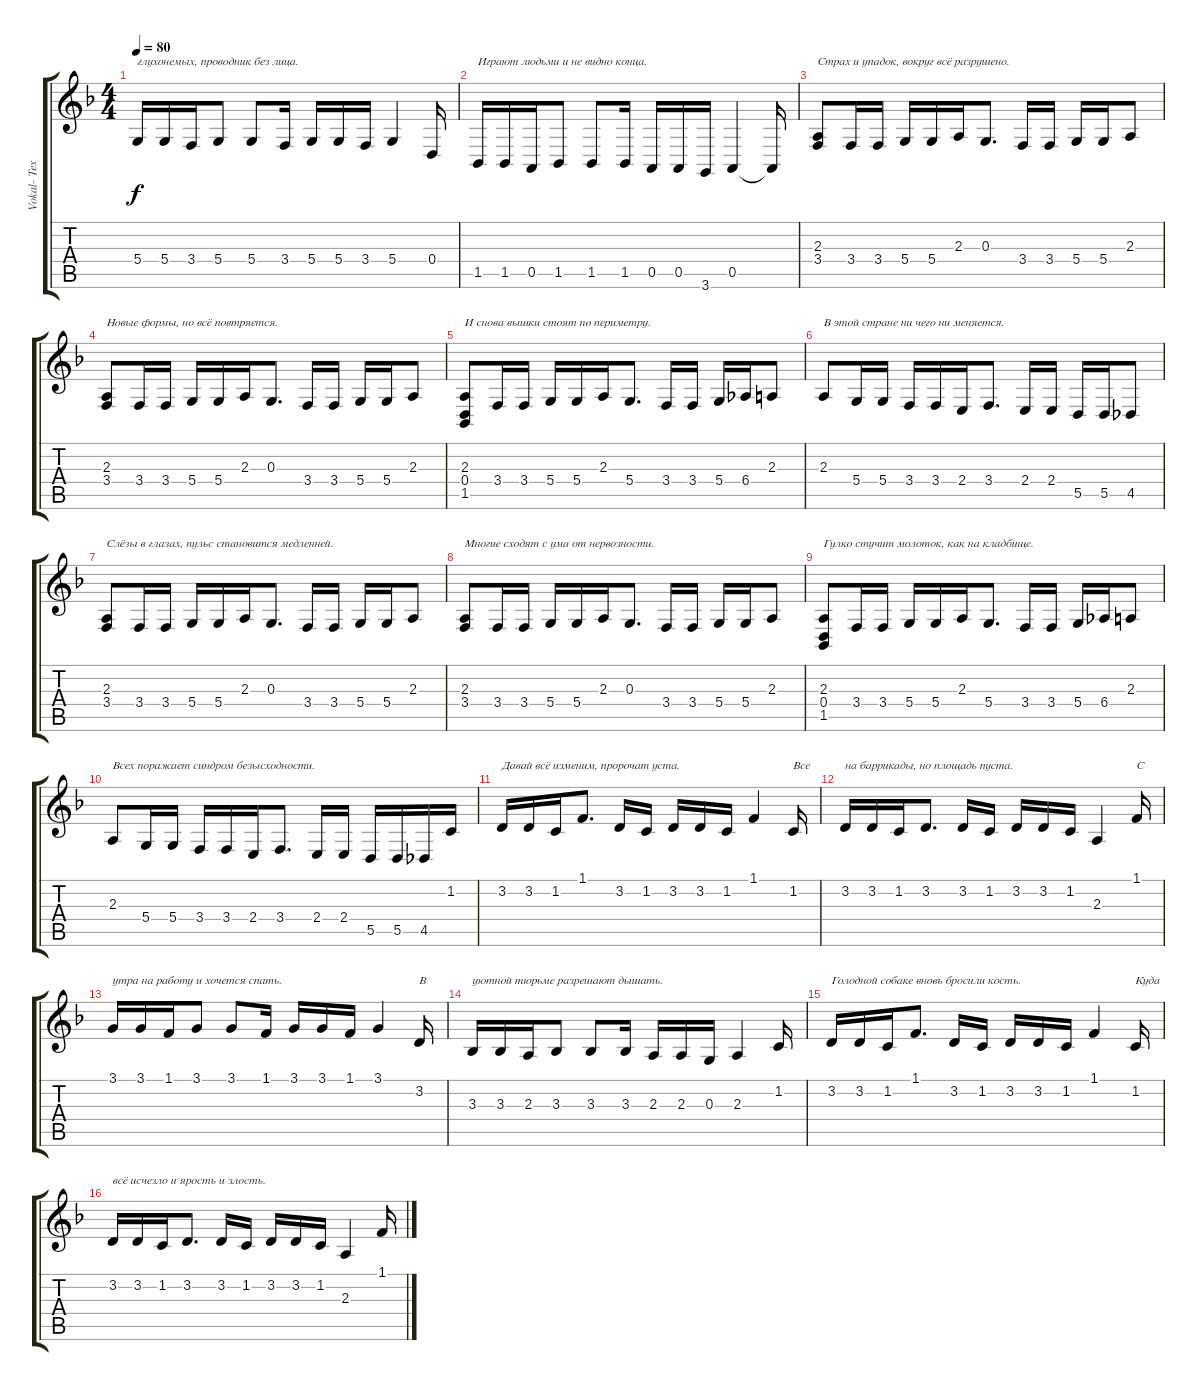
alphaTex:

\track ("Vokal- Text" "Vokal- Tex") {instrument koto}
\staff {score tabs}
\tuning (E4 B3 G3 D3 A2 E2) {hide}
\ts (4 4)
\tempo 80
\clef g2
\ks dminor
5.4.16{txt "глухонемых, проводник без лица." dy f} 5.4.16 3.4.16 5.4.8 5.4.8 3.4.16 5.4.16 5.4.16 3.4.16 5.4.4 0.4.16 |
1.5.16{txt "Играют людьми и не видно конца."} 1.5.16 0.5.16 1.5.8 1.5.8 1.5.16 0.5.16 0.5.16 3.6.16 0.5.4 0.5{t}.16 |
(2.3 3.4).8{txt "Страх и упадок, вокруг всё разрушено."} 3.4.16 3.4.16 5.4.16 5.4.16 2.3.16 0.3.8{d} 3.4.16 3.4.16 5.4.16 5.4.16 2.3.8 |
(2.3 3.4).8{txt "Новые формы, но всё повтряется."} 3.4.16 3.4.16 5.4.16 5.4.16 2.3.16 0.3.8{d} 3.4.16 3.4.16 5.4.16 5.4.16 2.3.8 |
(2.3 0.4 1.5).8{txt "И снова вышки стоят по периметру."} 3.4.16 3.4.16 5.4.16 5.4.16 2.3.16 5.4.8{d} 3.4.16 3.4.16 5.4.16 6.4.16 2.3.8 |
2.3.8{txt "В этой стране ни чего ни меняется."} 5.4.16 5.4.16 3.4.16 3.4.16 2.4.16 3.4.8{d} 2.4.16 2.4.16 5.5.16 5.5.16 4.5.8 |
(2.3 3.4).8{txt "Слёзы в глазах, пульс становится медленней."} 3.4.16 3.4.16 5.4.16 5.4.16 2.3.16 0.3.8{d} 3.4.16 3.4.16 5.4.16 5.4.16 2.3.8 |
(2.3 3.4).8{txt "Многие сходят с ума от нервозности."} 3.4.16 3.4.16 5.4.16 5.4.16 2.3.16 0.3.8{d} 3.4.16 3.4.16 5.4.16 5.4.16 2.3.8 |
(2.3 0.4 1.5).8{txt "Гулко стучит молоток, как на кладбище."} 3.4.16 3.4.16 5.4.16 5.4.16 2.3.16 5.4.8{d} 3.4.16 3.4.16 5.4.16 6.4.16 2.3.8 |
2.3.8{txt "Всех поражает синдром безысходности."} 5.4.16 5.4.16 3.4.16 3.4.16 2.4.16 3.4.8{d} 2.4.16 2.4.16 5.5.16 5.5.16 4.5.16 1.2.16 |
3.2.16{txt "Давай всё изменим, пророчат уста."} 3.2.16 1.2.16 1.1.8{d} 3.2.16 1.2.16 3.2.16 3.2.16 1.2.16 1.1.4 1.2.16{txt "Все"} |
3.2.16{txt "на баррикады, но площадь пуста."} 3.2.16 1.2.16 3.2.8{d} 3.2.16 1.2.16 3.2.16 3.2.16 1.2.16 2.3.4 1.1.16{txt "С"} |
3.1.16{txt "утра на работу и хочется спать."} 3.1.16 1.1.16 3.1.8 3.1.8 1.1.16 3.1.16 3.1.16 1.1.16 3.1.4 3.2.16{txt "В"} |
3.3.16{txt "уютной тюрьме разрешают дышать."} 3.3.16 2.3.16 3.3.8 3.3.8 3.3.16 2.3.16 2.3.16 0.3.16 2.3.4 1.2.16 |
3.2.16{txt "Голодной собаке вновь бросили кость."} 3.2.16 1.2.16 1.1.8{d} 3.2.16 1.2.16 3.2.16 3.2.16 1.2.16 1.1.4 1.2.16{txt "Куда"} |
3.2.16{txt "всё исчезло и ярость и злость."} 3.2.16 1.2.16 3.2.8{d} 3.2.16 1.2.16 3.2.16 3.2.16 1.2.16 2.3.4 1.1.16
